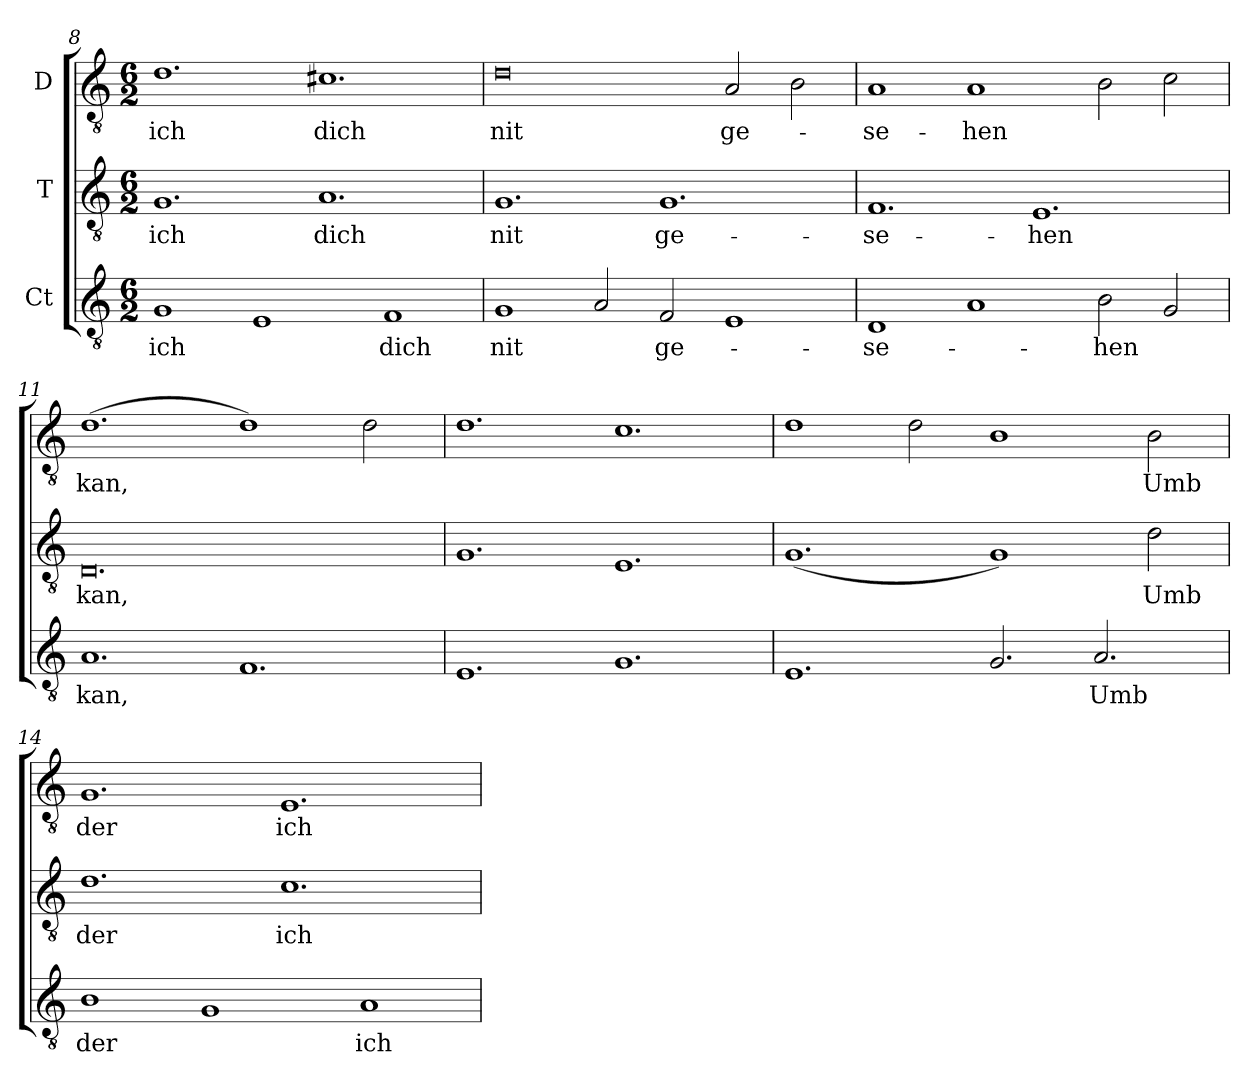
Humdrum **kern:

**kern	**text	**kern	**text	**kern	**text
*part3	*part3	*part2	*part2	*part1	*part1
*staff3	*staff3	*staff2	*staff2	*staff1	*staff1
*I"Ct	*	*I"T	*	*I"D	*
*clefGv2	*	*clefGv2	*	*clefGv2	*
*ITrd7c12	*	*ITrd7c12	*	*ITrd7c12	*
*k[]	*	*k[]	*	*k[]	*
*C:	*	*C:	*	*C:	*
*M6/2	*	*M6/2	*	*M6/2	*
=8	=8	=8	=8	=8	=8
!	!LO:LY:b:color=#000000	!	!	!	!
!	!	!	!LO:LY:b:color=#000000	!	!
!	!	!	!	!	!LO:LY:b:color=#000000
1GGi/	ich	1.GGi/	ich	1.Di\	ich
1EEi/	.	.	.	.	.
!	!	!	!LO:LY:b:color=#000000	!	!
!	!	!	!	!	!LO:LY:b:color=#000000
.	.	1.AAi/	dich	1.C#Xi\	dich
!	!LO:LY:b:color=#000000	!	!	!	!
1FFi/	dich	.	.	.	.
=9	=9	=9	=9	=9	=9
!	!LO:LY:b:color=#000000	!	!	!	!
!	!	!	!LO:LY:b:color=#000000	!	!
!	!	!	!	!	!LO:LY:b:color=#000000
1GGi/	nit	1.GGi/	nit	0Di\	nit
2AAi/	.	.	.	.	.
!	!LO:LY:b:color=#000000	!	!	!	!
!	!	!	!LO:LY:b:color=#000000	!	!
2FFi/	ge-	1.GGi/	ge-	.	.
!	!	!	!	!	!LO:LY:b:color=#000000
1EEi/	.	.	.	2AAi/	ge-
.	.	.	.	2BBi\	.
!!LO:LB:g=z
=10	=10	=10	=10	=10	=10
!	!LO:LY:b:color=#000000	!	!	!	!
!	!	!	!LO:LY:b:color=#000000	!	!
!	!	!	!	!	!LO:LY:b:color=#000000
1DDi/	-se-	1.FFi/	-se-	1AAi/	-se-
!	!	!	!	!	!LO:LY:b:color=#000000
1AAi/	.	.	.	1AAi/	-hen
!	!	!	!LO:LY:b:color=#000000	!	!
.	.	1.EEi/	-hen	.	.
!	!LO:LY:b:color=#000000	!	!	!	!
2BBi\	-hen	.	.	2BBi\	.
2GGi/	.	.	.	2Ci\	.
=11	=11	=11	=11	=11	=11
!	!LO:LY:b:color=#000000	!	!	!	!
!	!	!	!LO:LY:b:color=#000000	!	!
!	!	!	!	!	!LO:LY:b:color=#000000
1.AAi/	kan,	0.DDi/	kan,	(1.Di\	kan,
1.FFi/	.	.	.	1Di\)	.
.	.	.	.	2Di\	.
=12	=12	=12	=12	=12	=12
1.EEi/	.	1.GGi/	.	1.Di\	.
1.GGi/	.	1.EEi/	.	1.Ci\	.
=13	=13	=13	=13	=13	=13
1.EEi/	.	(1.GGi/	.	1Di\	.
.	.	.	.	2Di\	.
2.GGi/	.	1GGi/)	.	1BBi/	.
!	!LO:LY:b:color=#000000	!	!	!	!
2.AAi/	Umb	.	.	.	.
!	!	!	!LO:LY:b:color=#000000	!	!
!	!	!	!	!	!LO:LY:b:color=#000000
.	.	2Di\	Umb	2BBi\	Umb
=14	=14	=14	=14	=14	=14
!	!LO:LY:b:color=#000000	!	!	!	!
!	!	!	!LO:LY:b:color=#000000	!	!
!	!	!	!	!	!LO:LY:b:color=#000000
1BBi/	der	1.Di\	der	1.GGi/	der
1GGi/	.	.	.	.	.
!	!	!	!LO:LY:b:color=#000000	!	!
!	!	!	!	!	!LO:LY:b:color=#000000
.	.	1.Ci\	ich	1.EEi/	ich
!	!LO:LY:b:color=#000000	!	!	!	!
1AAi/	ich	.	.	.	.
=	=	=	=	=	=
*-	*-	*-	*-	*-	*-
